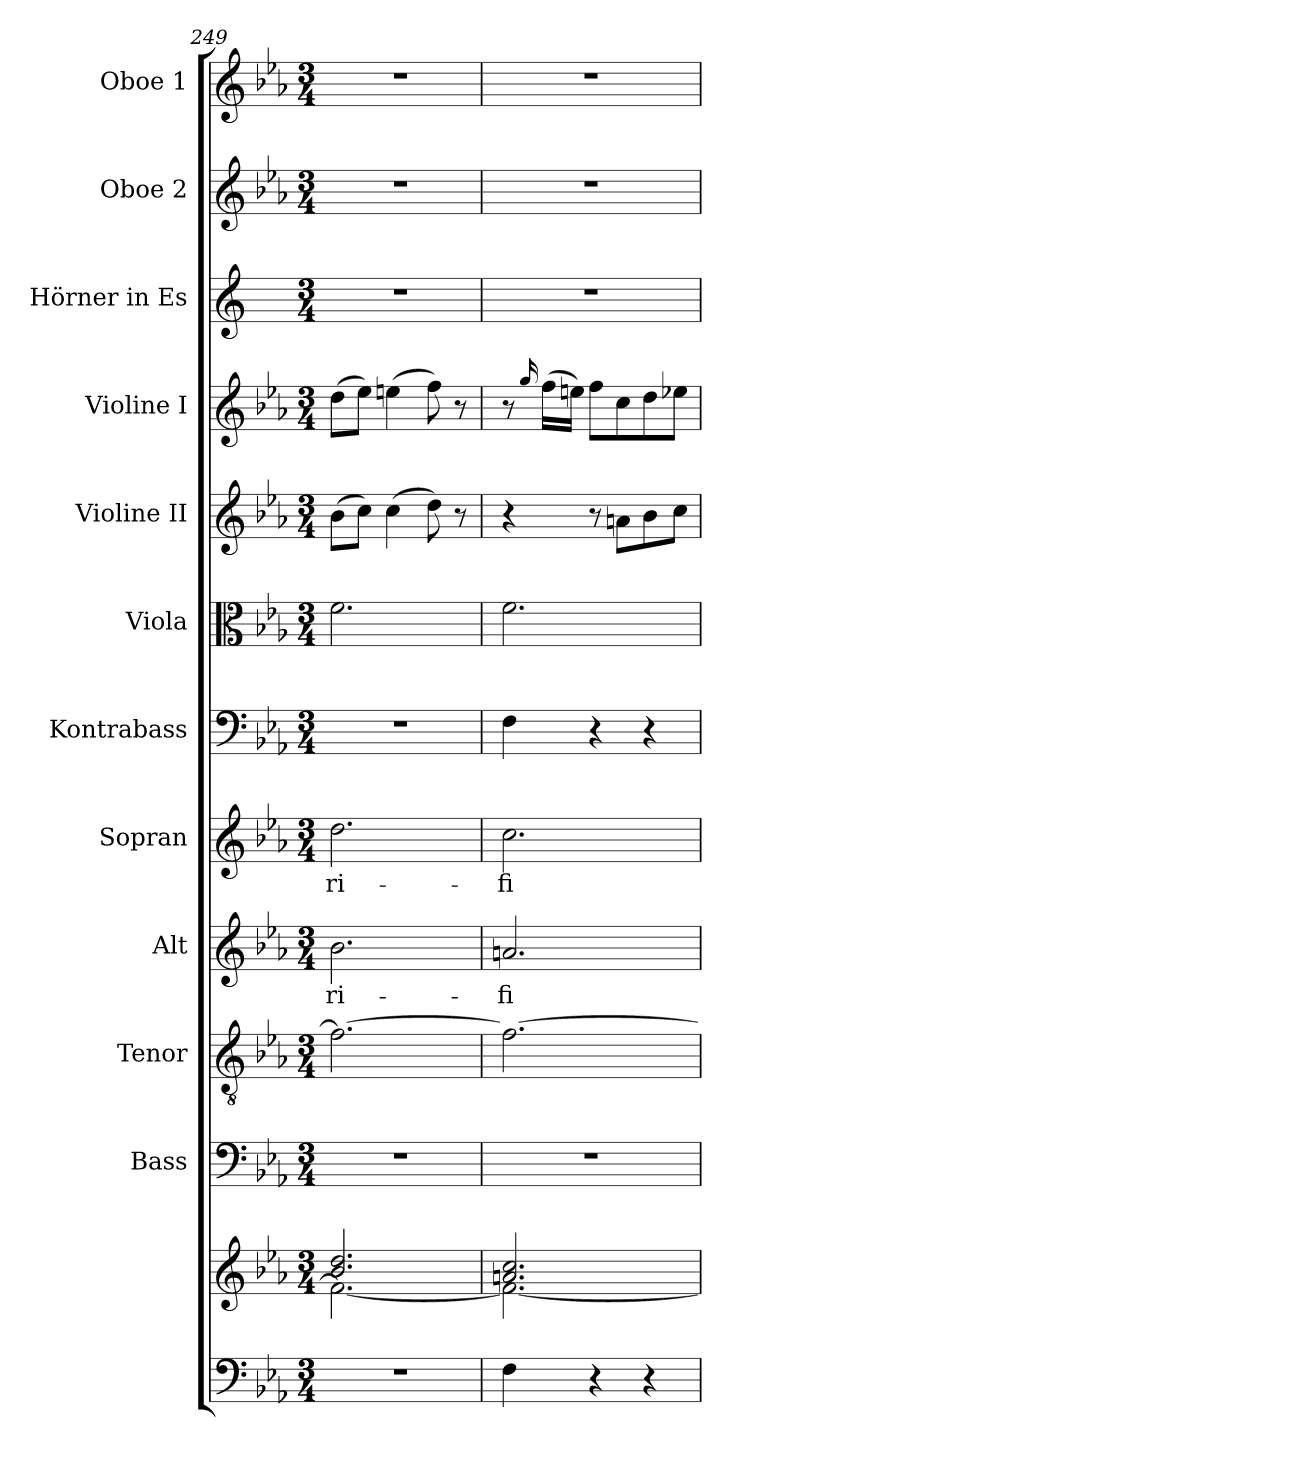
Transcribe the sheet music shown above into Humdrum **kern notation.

**kern	**kern	**kern	**kern	**kern	**text	**kern	**text	**kern	**kern	**kern	**kern	**kern	**kern	**kern
*part12	*part12	*part11	*part10	*part9	*part9	*part8	*part8	*part7	*part6	*part5	*part4	*part3	*part2	*part1
*staff13	*staff12	*staff11	*staff10	*staff9	*staff9	*staff8	*staff8	*staff7	*staff6	*staff5	*staff4	*staff3	*staff2	*staff1
*	*	*I"Bass	*I"Tenor	*I"Alt	*	*I"Sopran	*	*I"Kontrabass	*I"Viola	*I"Violine II	*I"Violine I	*I"Hörner in Es	*I"Oboe 2	*I"Oboe 1
*	*	*I'B.	*I'T.	*I'A.	*	*I'S.	*	*I'Kb.	*I'Vla.	*I'Vl. II	*I'Vl. I	*	*I'Ob. 2	*I'Ob. 1
*clefF4	*clefG2	*clefF4	*clefGv2	*clefG2	*	*clefG2	*	*clefF4	*clefC3	*clefG2	*clefG2	*clefG2	*clefG2	*clefG2
*	*	*	*	*	*	*	*	*ITrd7c12	*	*	*	*ITrd5c9	*	*
*k[b-e-a-]	*k[b-e-a-]	*k[b-e-a-]	*k[b-e-a-]	*k[b-e-a-]	*	*k[b-e-a-]	*	*k[b-e-a-]	*k[b-e-a-]	*k[b-e-a-]	*k[b-e-a-]	*k[b-e-a-]	*k[b-e-a-]	*k[b-e-a-]
*E-:	*E-:	*E-:	*E-:	*E-:	*	*E-:	*	*E-:	*E-:	*E-:	*E-:	*E-:	*E-:	*E-:
*M3/4	*M3/4	*M3/4	*M3/4	*M3/4	*	*M3/4	*	*M3/4	*M3/4	*M3/4	*M3/4	*M3/4	*M3/4	*M3/4
=249	=249	=249	=249	=249	=249	=249	=249	=249	=249	=249	=249	=249	=249	=249
*	*^	*	*	*	*	*	*	*	*	*	*	*	*	*
!	!	!	!	!	!	!LO:LY:b	!	!LO:LY:b	!	!	!	!	!	!	!
2.r	2.b-/ 2.dd/	2.f\_	2.r	2.f\_	2.b-\	-ri-	2.dd\	-ri-	2.r	2.f\	(>8b-\L	(>8dd\L	2.r	2.r	2.r
.	.	.	.	.	.	.	.	.	.	.	8cc\J)	8ee-\J)	.	.	.
.	.	.	.	.	.	.	.	.	.	.	(>4cc\	(>4een\	.	.	.
.	.	.	.	.	.	.	.	.	.	.	8dd\)	8ff\)	.	.	.
.	.	.	.	.	.	.	.	.	.	.	8r	8r	.	.	.
=250	=250	=250	=250	=250	=250	=250	=250	=250	=250	=250	=250	=250	=250	=250	=250
!	!	!	!	!	!	!LO:LY:b	!	!LO:LY:b	!	!	!	!	!	!	!
4F\	2.an/ 2.cc/	2.f\_	2.r	2.f\_	2.an/	-fi-	2.cc\	-fi-	4FF\	2.f\	4r	8r	2.r	2.r	2.r
.	.	.	.	.	.	.	.	.	.	.	.	16qqgg/	.	.	.
.	.	.	.	.	.	.	.	.	.	.	.	(>16ff\LL	.	.	.
.	.	.	.	.	.	.	.	.	.	.	.	16een\JJ)	.	.	.
4r	.	.	.	.	.	.	.	.	4r	.	8r	8ff\L	.	.	.
.	.	.	.	.	.	.	.	.	.	.	8an\L	8cc\	.	.	.
4r	.	.	.	.	.	.	.	.	4r	.	8b-\	8dd\	.	.	.
.	.	.	.	.	.	.	.	.	.	.	8cc\J	8ee-X\J	.	.	.
*	*v	*v	*	*	*	*	*	*	*	*	*	*	*	*	*
=	=	=	=	=	=	=	=	=	=	=	=	=	=	=
*-	*-	*-	*-	*-	*-	*-	*-	*-	*-	*-	*-	*-	*-	*-
